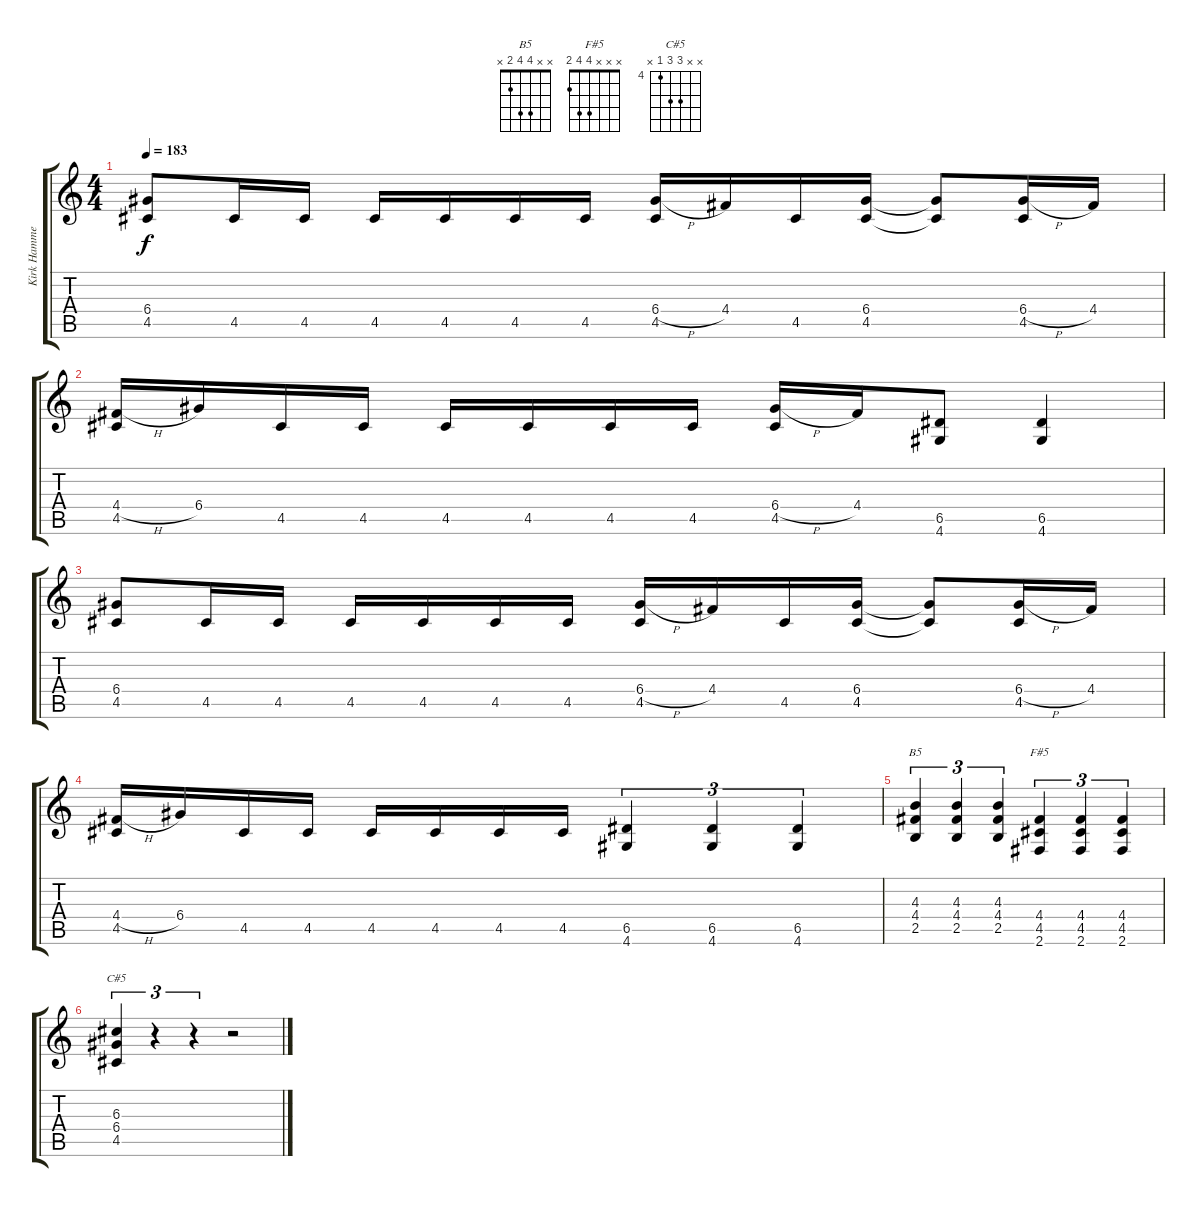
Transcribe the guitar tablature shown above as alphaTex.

\track ("Kirk Hammett" "Kirk Hamme") {instrument distortionguitar}
\staff {score tabs}
\tuning (E4 B3 G3 D3 A2 E2) {hide}
\chord ("B5" x x 4 4 2 x)
\chord ("F#5" x x x 4 4 2)
\chord ("C#5" x x 6 6 4 x) {firstfret 4}
\ts (4 4)
\tempo 183
\clef g2
\ks c
(6.4 4.5).8{dy f} 4.5.16 4.5.16 4.5.16 4.5.16 4.5.16 4.5.16 (6.4{h} 4.5).16 4.4.16 4.5.16 (6.4 4.5).16 (6.4{t} 4.5{t}).8 (6.4{h} 4.5).16 4.4.16 |
(4.4{h} 4.5).16 6.4.16 4.5.16 4.5.16 4.5.16 4.5.16 4.5.16 4.5.16 (6.4{h} 4.5).16 4.4.16 (6.5 4.6).8 (6.5 4.6).4 |
(6.4 4.5).8 4.5.16 4.5.16 4.5.16 4.5.16 4.5.16 4.5.16 (6.4{h} 4.5).16 4.4.16 4.5.16 (6.4 4.5).16 (6.4{t} 4.5{t}).8 (6.4{h} 4.5).16 4.4.16 |
(4.4{h} 4.5).16 6.4.16 4.5.16 4.5.16 4.5.16 4.5.16 4.5.16 4.5.16 (6.5 4.6).4{tu (3 2)} (6.5 4.6).4{tu (3 2)} (6.5 4.6).4{tu (3 2)} |
(4.3 4.4 2.5).4{tu (3 2) ch "B5"} (4.3 4.4 2.5).4{tu (3 2)} (4.3 4.4 2.5).4{tu (3 2)} (4.4 4.5 2.6).4{tu (3 2) ch "F#5"} (4.4 4.5 2.6).4{tu (3 2)} (4.4 4.5 2.6).4{tu (3 2)} |
(6.3 6.4 4.5).4{tu (3 2) ch "C#5"} r.4{tu (3 2)} r.4{tu (3 2)} r.2
